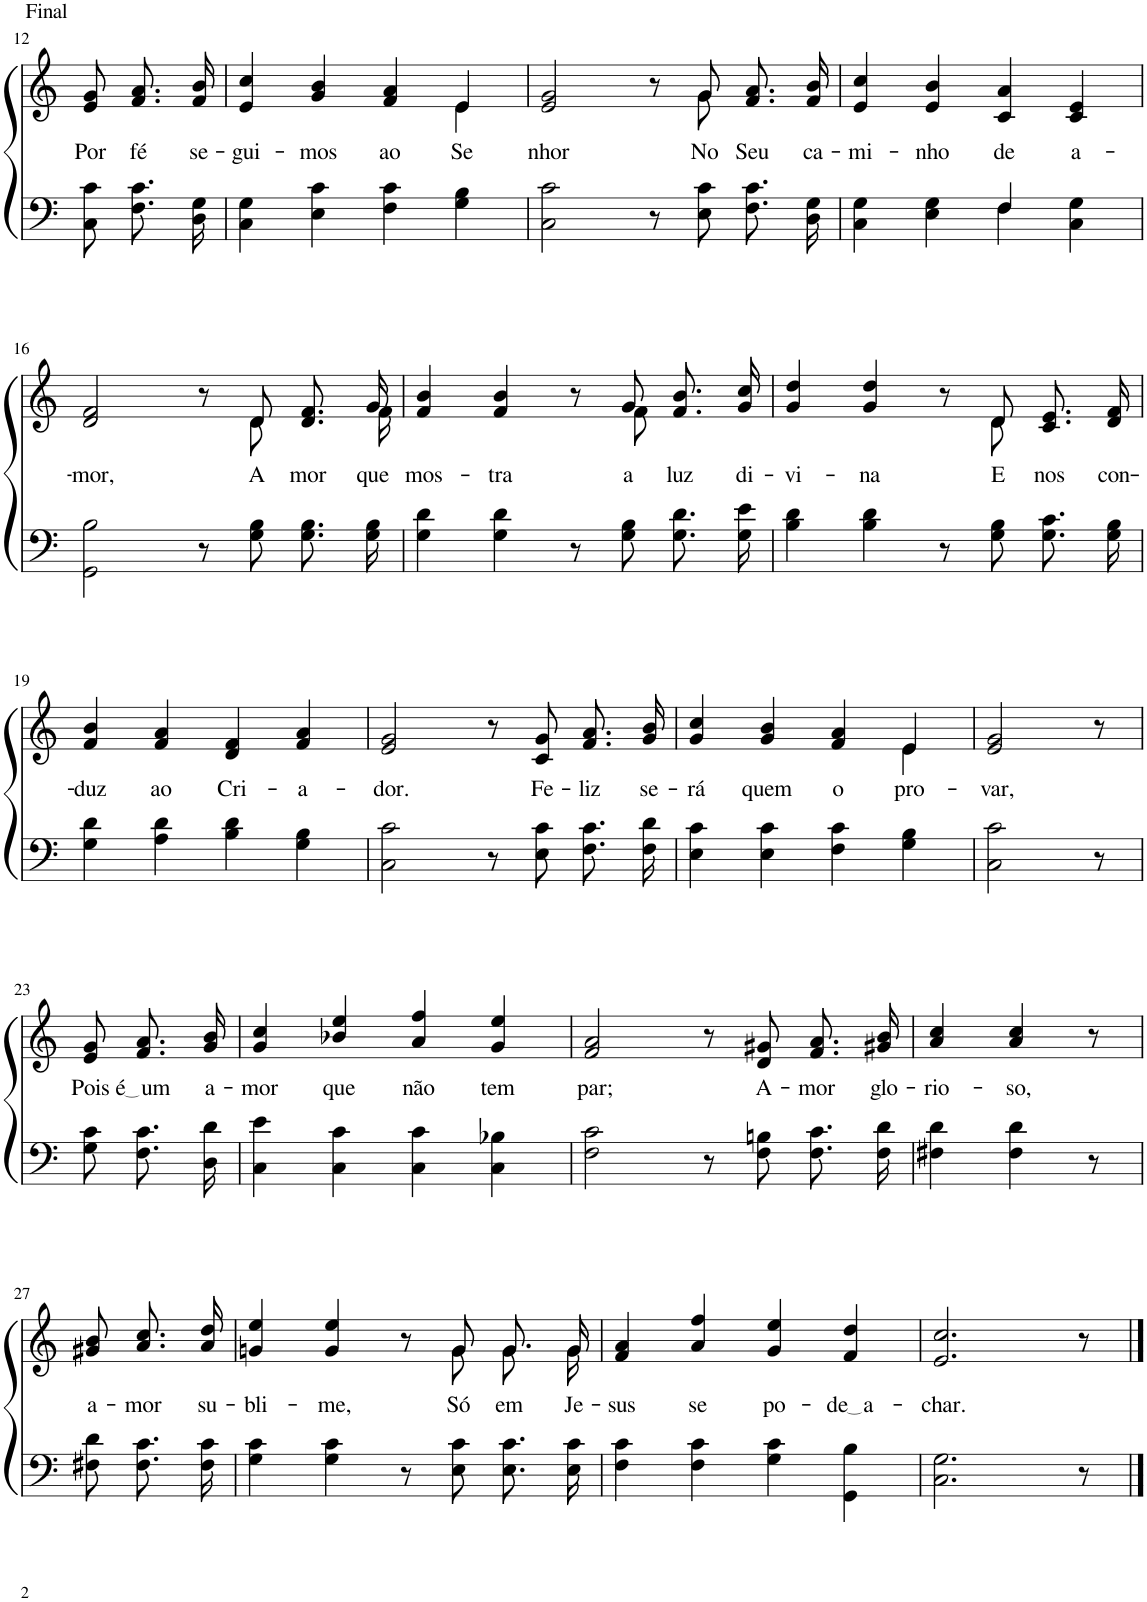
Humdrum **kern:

**kern	**kern	**text
*part2	*part1	*part1
*staff2	*staff1	*staff1
*I"Parte III e IV	*I"Parte I e II	*
!!LO:PB:g=z
*clefF4	*clefG2	*
*Trd1c2	*Trd1c2	*
*k[]	*k[]	*
*M4/4	*M4/4	*
=12	=12	=12
!	!LO:TX:a:t=Final	!
!	!	!LO:LY:b
8C\ 8c\L	8e/ 8g/L	Por
!	!	!LO:LY:b
8.F\ 8.c\J	8.f/ 8.a/J	fé
!	!	!LO:LY:b
16D\ 16G\	16f/ 16b/	se-
=13	=13	=13
!	!	!LO:LY:b
*	*^	*
4C\ 4G\	4e/ 4cc/	2.ryy	-gui-
!	!	!	!LO:LY:b
4E\ 4c\	4g/ 4b/	.	-mos
!	!	!	!LO:LY:b
4F\ 4c\	4f/ 4a/	.	ao
!	!	!	!LO:LY:b
4G\ 4B\	4e/	4e\	Se-
=14	=14	=14	=14
!	!	!	!LO:LY:b
2C\ 2c\	2e/ 2g/	8ryy	-nhor
*	*v	*v	*
8r	8r	.
*	*^	*
!	!	!	!LO:LY:b
8E\ 8c\	8g/	8g\	No
!	!	!	!LO:LY:b
8.F\ 8.c\L	8.f/ 8.a/L	4ryy	Seu
!	!	!	!LO:LY:b
16D\ 16G\Jk	16f/ 16b/Jk	.	ca-
*	*v	*v	*
=15	=15	=15
*^	*	*
!	!	!	!LO:LY:b
2ryy	4C\ 4G\	4e/ 4cc/	-mi-
!	!	!	!LO:LY:b
.	4E\ 4G\	4e/ 4b/	-nho
!	!	!	!LO:LY:b
4F/	4F\	4c/ 4a/	de
!	!	!	!LO:LY:b
4ryy	4C\ 4G\	4c/ 4e/	a-
!!LO:LB:g=z
=16	=16	=16	=16
!	!	!	!LO:LY:b
*v	*v	*^	*
2GG\ 2B\	2d/ 2f/	8ryy	-mor,
*	*v	*v	*
8r	8r	.
*	*^	*
!	!	!	!LO:LY:b
8G\ 8B\	8d/	8d\	A-
!	!	!	!LO:LY:b
8.G\ 8.B\L	8.d/ 8.f/L	8.ryy	-mor
!	!	!	!LO:LY:b
16G\ 16B\Jk	16g/Jk	16f\	que
=17	=17	=17	=17
!	!	!	!LO:LY:b
4G\ 4d\	4f/ 4b/	8ryy	mos-
!	!	!	!LO:LY:b
*	*v	*v	*
4G\ 4d\	4f/ 4b/	-tra
8r	8r	.
*	*^	*
!	!	!	!LO:LY:b
8G\ 8B\	8g/	8f\	a
!	!	!	!LO:LY:b
8.G\ 8.d\L	8.f/ 8.b/L	4ryy	luz
!	!	!	!LO:LY:b
16G\ 16e\Jk	16g/ 16cc/Jk	.	di-
=18	=18	=18	=18
!	!	!	!LO:LY:b
4B\ 4d\	4g/ 4dd/	8ryy	-vi-
!	!	!	!LO:LY:b
*	*v	*v	*
4B\ 4d\	4g/ 4dd/	-na
8r	8r	.
*	*^	*
!	!	!	!LO:LY:b
8G\ 8B\	8d/	8d\	E
!	!	!	!LO:LY:b
8.G\ 8.c\L	8.c/ 8.e/L	4ryy	nos
!	!	!	!LO:LY:b
16G\ 16B\Jk	16d/ 16f/Jk	.	con-
*	*v	*v	*
!!LO:LB:g=z
=19	=19	=19
!	!	!LO:LY:b
4G\ 4d\	4f/ 4b/	-duz
!	!	!LO:LY:b
4A\ 4d\	4f/ 4a/	ao
!	!	!LO:LY:b
4B\ 4d\	4d/ 4f/	Cri-
!	!	!LO:LY:b
4G\ 4B\	4f/ 4a/	-a-
=20	=20	=20
!	!	!LO:LY:b
2C\ 2c\	2e/ 2g/	-dor.
8r	8r	.
!	!	!LO:LY:b
8E\ 8c\	8c/ 8g/	Fe-
!	!	!LO:LY:b
8.F\ 8.c\L	8.f/ 8.a/L	-liz
!	!	!LO:LY:b
16F\ 16d\Jk	16g/ 16b/Jk	se-
=21	=21	=21
!	!	!LO:LY:b
*	*^	*
4E\ 4c\	4g/ 4cc/	2.ryy	-rá
!	!	!	!LO:LY:b
4E\ 4c\	4g/ 4b/	.	quem
!	!	!	!LO:LY:b
4F\ 4c\	4f/ 4a/	.	o
!	!	!	!LO:LY:b
4G\ 4B\	4e/	4e\	pro-
=22	=22	=22	=22
!	!	!	!LO:LY:b
*	*v	*v	*
2C\ 2c\	2e/ 2g/	-var,
8r	8r	.
!!LO:LB:g=z
=23	=23	=23
!	!	!LO:LY:b
8G\ 8c\L	8e/ 8g/L	Pois
!	!	!LO:LY:b
8.F\ 8.c\J	8.f/ 8.a/J	é um
!	!	!LO:LY:b
16D\ 16d\	16g/ 16b/	a-
=24	=24	=24
!	!	!LO:LY:b
4C\ 4e\	4g/ 4cc/	-mor
!	!	!LO:LY:b
4C\ 4c\	4b-X/ 4ee/	que
!	!	!LO:LY:b
4C\ 4c\	4a/ 4ff/	não
!	!	!LO:LY:b
4C\ 4B-X\	4g/ 4ee/	tem
=25	=25	=25
!	!	!LO:LY:b
2F\ 2c\	2f/ 2a/	par;
8r	8r	.
!	!	!LO:LY:b
8F\ 8Bn\	8d/ 8g#X/	A-
!	!	!LO:LY:b
8.F\ 8.c\L	8.f/ 8.a/L	-mor
!	!	!LO:LY:b
16F\ 16d\Jk	16g#X/ 16b/Jk	glo-
=26	=26	=26
!	!	!LO:LY:b
4F#X\ 4d\	4a/ 4cc/	-rio-
!	!	!LO:LY:b
4F#\ 4d\	4a/ 4cc/	-so,
8r	8r	.
!!LO:LB:g=z
=27	=27	=27
!	!	!LO:LY:b
8F#X\ 8d\L	8g#X/ 8b/L	a-
!	!	!LO:LY:b
8.F#\ 8.c\J	8.a/ 8.cc/J	-mor
!	!	!LO:LY:b
16F#\ 16c\	16a/ 16dd/	su-
=28	=28	=28
!	!	!LO:LY:b
*	*^	*
4G\ 4c\	4gn/ 4ee/	8ryy	-bli-
!	!	!	!LO:LY:b
*	*v	*v	*
4G\ 4c\	4g/ 4ee/	-me,
8r	8r	.
*	*^	*
!	!	!	!LO:LY:b
8E\ 8c\	8g/	8g\	Só
!	!	!	!LO:LY:b
8.E\ 8.c\L	8.g/L	8.g\L	em
!	!	!	!LO:LY:b
16E\ 16c\Jk	16g/Jk	16g\Jk	Je-
=29	=29	=29	=29
!	!	!	!LO:LY:b
*	*v	*v	*
4F\ 4c\	4f/ 4a/	-sus
!	!	!LO:LY:b
4F\ 4c\	4a/ 4ff/	se
!	!	!LO:LY:b
4G\ 4c\	4g/ 4ee/	po-
!	!	!LO:LY:b
4GG\ 4B\	4f/ 4dd/	de a
=30	=30	=30
!	!	!LO:LY:b
2.C\ 2.G\	2.e/ 2.cc/	-char.
8r	8r	.
==	==	==
*-	*-	*-
